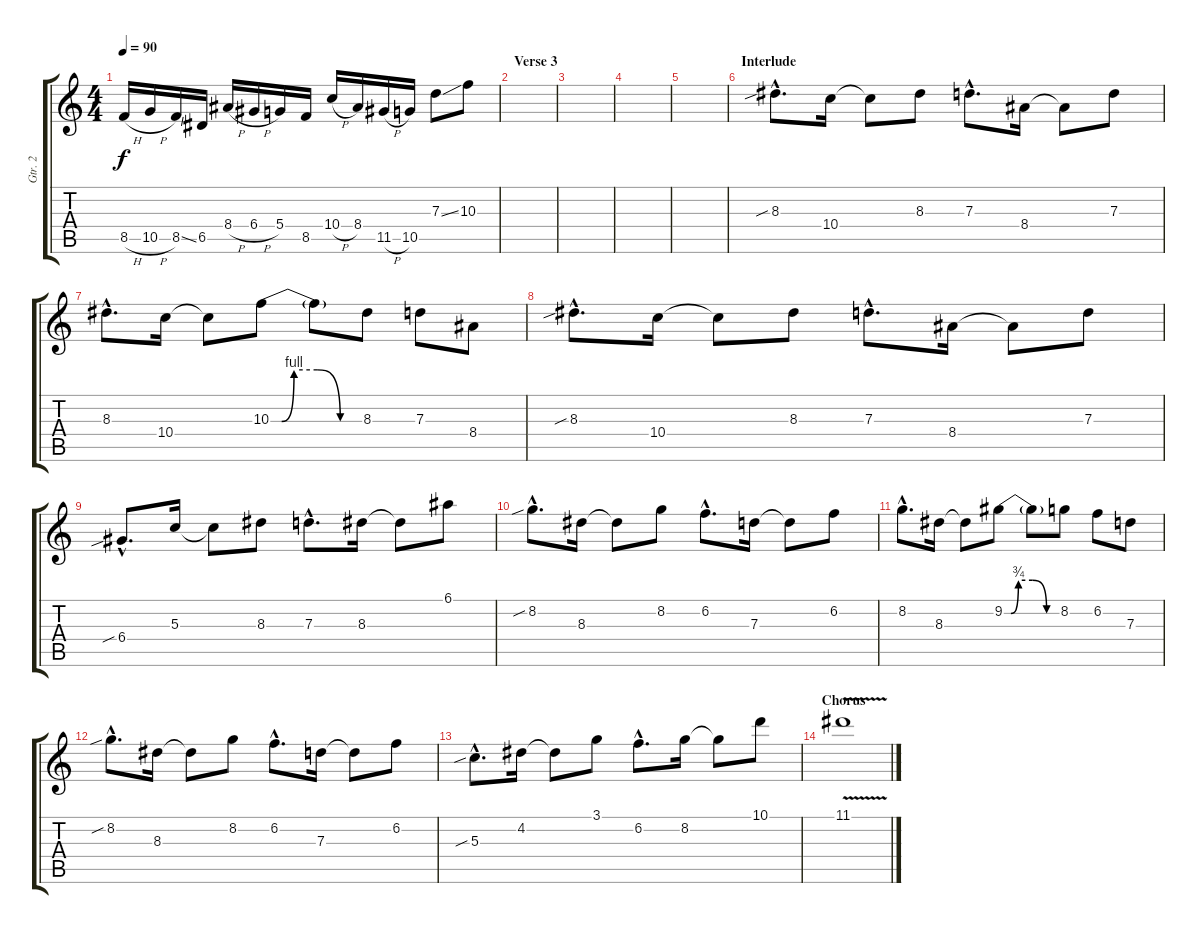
\track ("Gtr. 2" "Gtr. 2") {instrument distortionguitar}
\staff {score tabs}
\tuning (E4 B3 G3 D3 A2 D2) {hide}
\ts (4 4)
\tempo 90
\clef g2
\ks c
8.5{h}.16{dy f} 10.5{h}.16 8.5{ss}.16 6.5.16 8.4{h}.16 6.4{h}.16 5.4.16 8.5.16 10.4{h}.16 8.4.16 11.5{h}.16 10.5.16 7.3{ss}.8 10.3.8 |
\section ("" "Verse 3")
|
|
|
|
\section ("" "Interlude")
8.3{sib hac}.8{d} 10.4.16 10.4{t}.8 8.3.8 7.3{hac}.8{d} 8.4.16 8.4{t}.8 7.3.8 |
8.3{hac}.8{d} 10.4.16 10.4{t}.8 10.3{be (custom 0 0 7 0 15 4 30 4 45 0 60 0)}.8 10.3{t}.8 8.3.8 7.3.8 8.4.8 |
8.3{sib hac}.8{d} 10.4.16 10.4{t}.8 8.3.8 7.3{hac}.8{d} 8.4.16 8.4{t}.8 7.3.8 |
6.4{sib hac}.8{d} 5.3.16 5.3{t}.8 8.3.8 7.3{hac}.8{d} 8.3.16 8.3{t}.8 6.1.8 |
8.2{sib hac}.8{d} 8.3.16 8.3{t}.8 8.2.8 6.2{hac}.8{d} 7.3.16 7.3{t}.8 6.2.8 |
8.2{hac}.8{d} 8.3.16 8.3{t}.8 9.2{be (custom 0 0 7 0 15 3 30 3 45 0 60 0)}.8 9.2{t}.8 8.2.8 6.2.8 7.3.8 |
8.2{sib hac}.8{d} 8.3.16 8.3{t}.8 8.2.8 6.2{hac}.8{d} 7.3.16 7.3{t}.8 6.2.8 |
5.3{sib hac}.8{d} 4.2.16 4.2{t}.8 3.1.8 6.2{hac}.8{d} 8.2.16 8.2{t}.8 10.1.8 |
\section ("" "Chorus")
11.1{v}.1
